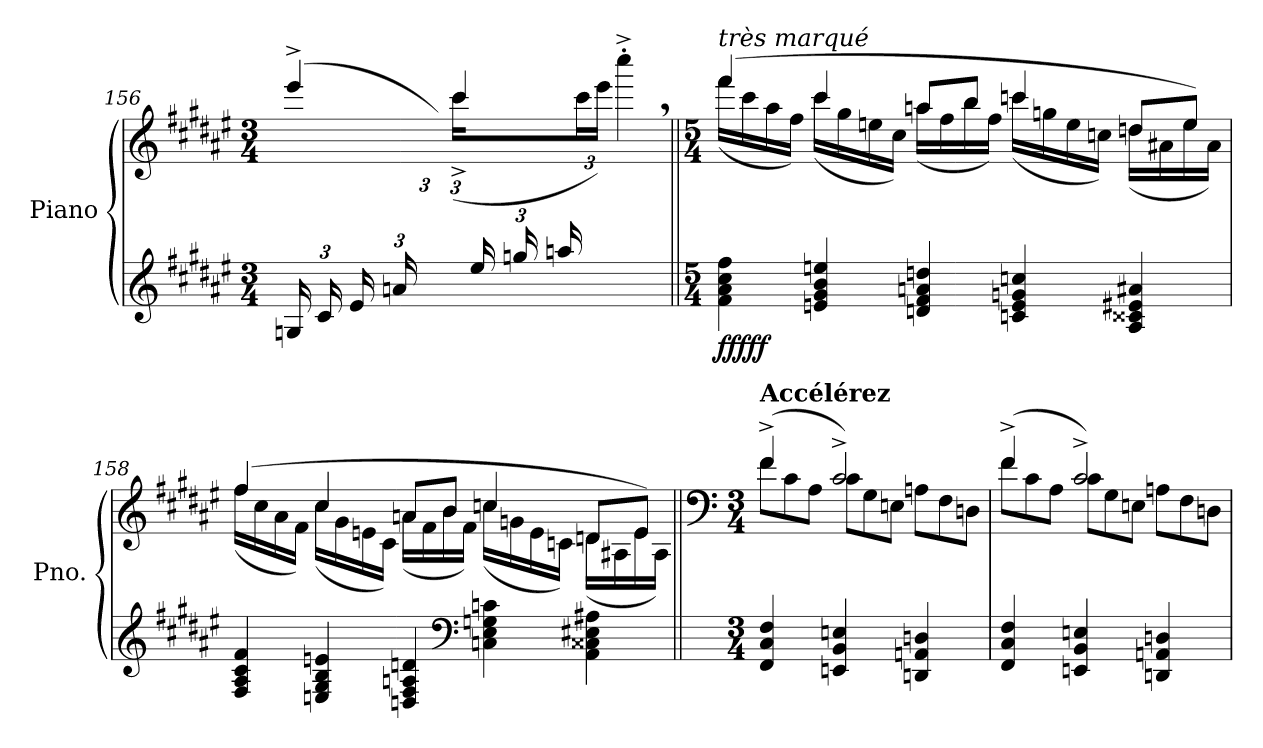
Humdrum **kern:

**kern	**kern	**dynam
*part1	*part1	*part1
*staff2	*staff1	*staff1/2
*I"Piano	*	*
*I'Pno.	*	*
*clefG2	*clefG2	*
*k[f#c#g#d#a#e#]	*k[f#c#g#d#a#e#]	*
*M3/4	*M3/4	*
*MM176	*MM176	*
*Xbrackettup	*	*
=156	=156	=156
*^	*^	*
(24Gn/LL	2.ryy	(4eee#^/	6ryy	.
24c#/	.	.	.	.
24e#/	.	.	.	.
24an/	.	.	.	.
8ryy	.	.	24cc#\	.
.	.	.	24ee#\JJ)	.
*	*	*	*Xbrackettup	*
*	*	*MM180	*	*
.	.	4ccc#/)	(24ccc#^\LL	.
24ee#/	.	.	8ryy	.
24ggn/	.	.	.	.
24aan/	.	.	.	.
3ryy	.	.	24ccc#\	.
.	.	.	24eee#\JJ)	.
.	.	4cccc#'^,\	4raayy	.
*v	*v	*	*	*
!!LO:LB:g=z	!!
=157||	=157||	=157||	=157||
*M5/4	*M5/4	*	*
*	*MM150	*	*
!	!LO:TX:a:i:t=très marqué	!	!
!	!	!	!LO:DY:b=2
!	!	!	!LO:DY:n=1:b
!	!	!	!LO:DY:n=2:b
4f#\ 4a#\ 4cc#\ 4ff#\	(4fff#/	(16fff#\LL	f ff ff
.	.	16ccc#\	.
*	*MM160	*	*
.	.	16aa#\	.
.	.	16ff#\JJ)	.
*	*MM180	*	*
4en/ 4g#/ 4b/ 4een/	4ccc#/	(16ccc#\LL	.
.	.	16gg#\	.
.	.	16een\	.
.	.	16cc#\JJ)	.
4dn/ 4f#/ 4an/ 4ddn/	8aan/L	(16aa\LL	.
.	.	16ff#\	.
.	8bb/J	16bb\	.
.	.	16ff#\JJ)	.
4cn/ 4e/ 4gn/ 4ccn/	4cccn/	(16ccc\LL	.
.	.	16ggn\	.
.	.	16ee\	.
.	.	16ccn\JJ)	.
4A#/ 4c##X/ 4e#X/ 4a#X/	8ddn/L	(16dd\LL	.
.	.	16a#X\	.
.	8ee/J)	16ee\	.
.	.	16a#\JJ)	.
=158	=158	=158	=158
4F#/ 4A#/ 4c#/ 4f#/	(4ff#/	(16ff#\LL	.
.	.	16cc#\	.
.	.	16a#\	.
.	.	16f#\JJ)	.
4En/ 4G#/ 4B/ 4en/	4cc#/	(16cc#\LL	.
.	.	16g#\	.
.	.	16en\	.
.	.	16c#\JJ)	.
4Dn/ 4F#/ 4An/ 4dn/	8an/L	(16a\LL	.
.	.	16f#\	.
.	8b/J	16b\	.
.	.	16f#\JJ)	.
*clefF4	*	*	*
4Cn\ 4E\ 4Gn\ 4cn\	4ccn/	(16cc\LL	.
.	.	16gn\	.
.	.	16e\	.
.	.	16cn\JJ)	.
4AA#\ 4C##X\ 4E#X\ 4A#X\	8dn/L	(16d\LL	.
.	.	16A#X\	.
.	8e/J)	16e\	.
.	.	16A#\JJ)	.
!!LO:LB:g=z	!!
=159||	=159||	=159||	=159||
*	*clefF4	*	*
*M3/4	*M3/4	*	*
*	*	*Xtuplet	*
!	!LO:TX:a:B:t=Accélérez	!	!
!	!	!	!LO:DY:b=2
!	!	!	!LO:DY:n=1:b
4FF#/ 4C#/ 4F#/	(4f#^/	12f#\L	mf f
.	.	12c#\	.
.	.	12A#\J	.
4EEn/ 4BB/ 4En/	2c#^/)	12c#\L	.
.	.	12G#\	.
.	.	12En\J	.
4DDn/ 4AAn/ 4Dn/	.	12An\L	.
.	.	12F#\	.
.	.	12Dn\J	.
=160	=160	=160	=160
*	*MM184	*	*
4FF#/ 4C#/ 4F#/	(4f#^/	12f#\L	.
.	.	12c#\	.
.	.	12A#\J	.
4EEn/ 4BB/ 4En/	2c#^/)	12c#\L	.
.	.	12G#\	.
.	.	12En\J	.
4DDn/ 4AAn/ 4Dn/	.	12An\L	.
.	.	12F#\	.
.	.	12Dn\J	.
*	*v	*v	*
=	=	=
*-	*-	*-
